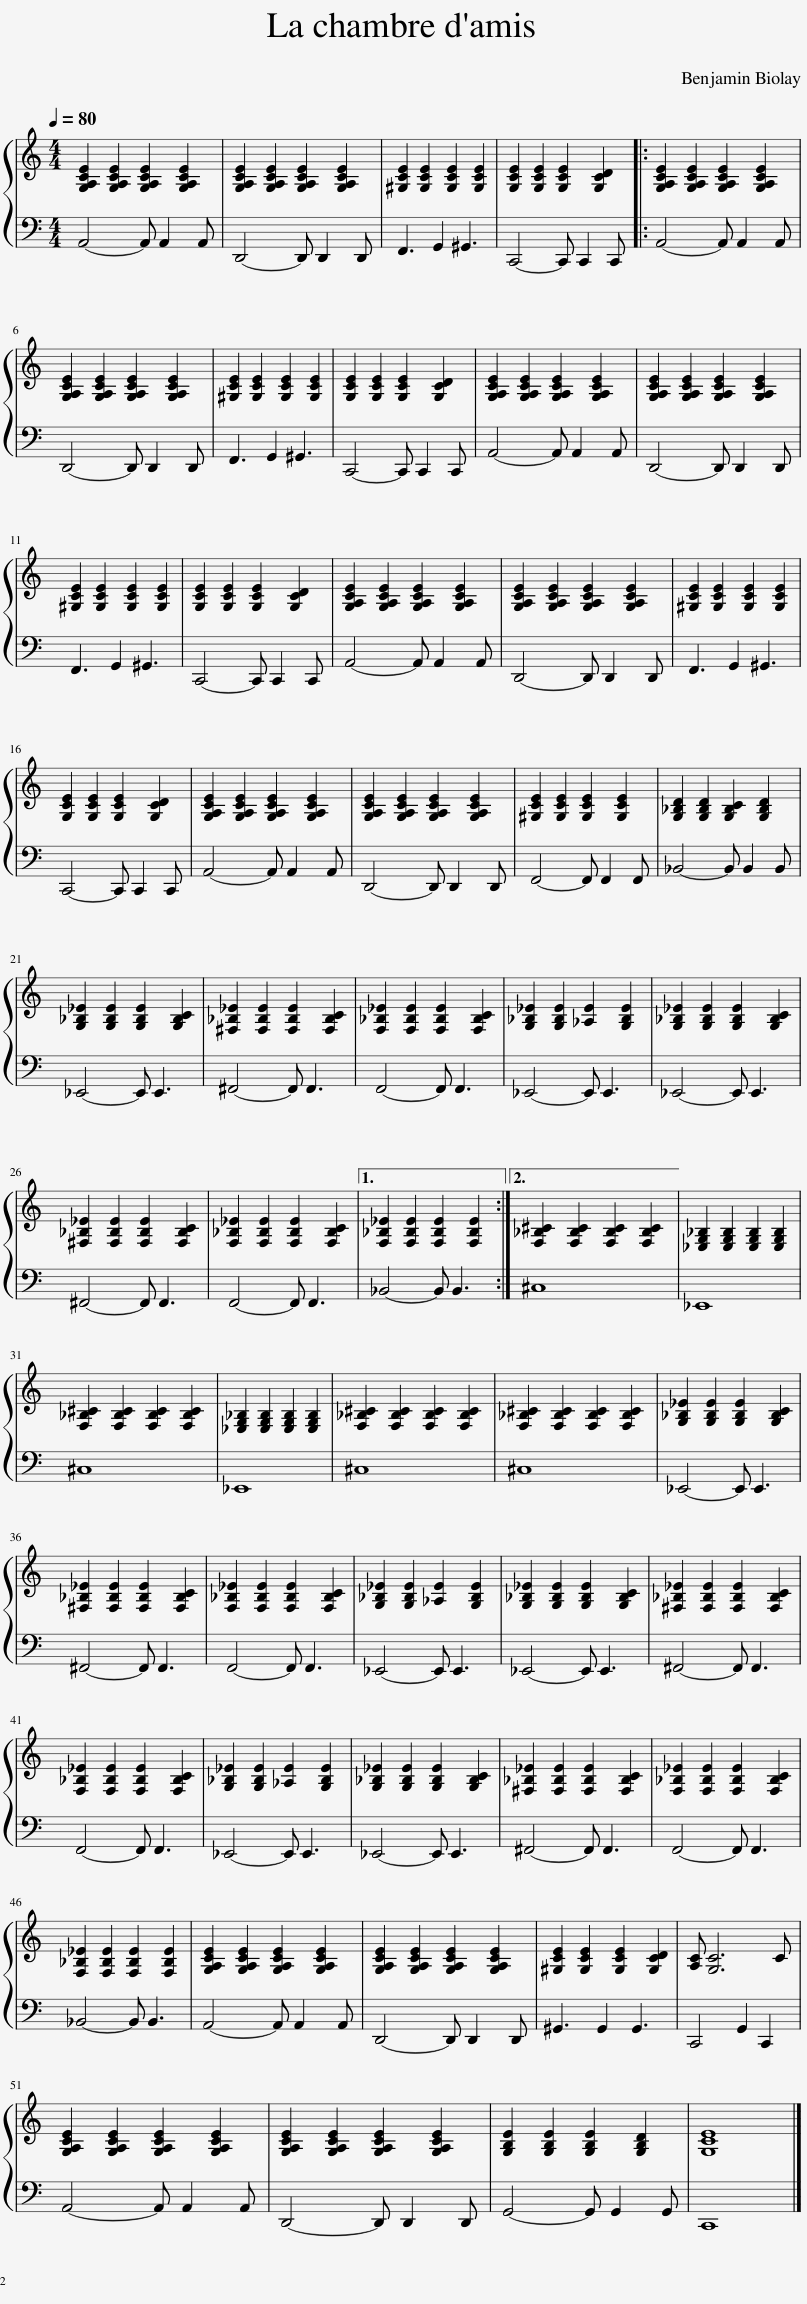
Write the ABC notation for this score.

X:1
%%score { 1 | 2 }
L:1/8
Q:1/4=80
M:4/4
I:linebreak $
K:C
V:1 treble
V:2 bass
V:1
 [G,A,CE]2 [G,A,CE]2 [G,A,CE]2 [G,A,CE]2 | [G,A,CE]2 [G,A,CE]2 [G,A,CE]2 [G,A,CE]2 | [^G,CE]2 [G,CE]2 [G,CE]2 [G,CE]2 | [G,CE]2 [G,CE]2 [G,CE]2 [G,CD]2 |: [G,A,CE]2 [G,A,CE]2 [G,A,CE]2 [G,A,CE]2 |$ %5
 [G,A,CE]2 [G,A,CE]2 [G,A,CE]2 [G,A,CE]2 | [^G,CE]2 [G,CE]2 [G,CE]2 [G,CE]2 | [G,CE]2 [G,CE]2 [G,CE]2 [G,CD]2 | [G,A,CE]2 [G,A,CE]2 [G,A,CE]2 [G,A,CE]2 | [G,A,CE]2 [G,A,CE]2 [G,A,CE]2 [G,A,CE]2 |$ %10
 [^G,CE]2 [G,CE]2 [G,CE]2 [G,CE]2 | [G,CE]2 [G,CE]2 [G,CE]2 [G,CD]2 | [G,A,CE]2 [G,A,CE]2 [G,A,CE]2 [G,A,CE]2 | [G,A,CE]2 [G,A,CE]2 [G,A,CE]2 [G,A,CE]2 | [^G,CE]2 [G,CE]2 [G,CE]2 [G,CE]2 |$ %15
 [G,CE]2 [G,CE]2 [G,CE]2 [G,CD]2 | [G,A,CE]2 [G,A,CE]2 [G,A,CE]2 [G,A,CE]2 | [G,A,CE]2 [G,A,CE]2 [G,A,CE]2 [G,A,CE]2 | [^G,CE]2 [G,CE]2 [G,CE]2 [G,CE]2 | [G,_B,D]2 [G,B,D]2 [G,B,C]2 [G,B,D]2 |$ %20
 [G,_B,_E]2 [G,B,E]2 [G,B,E]2 [G,B,C]2 | [^F,_B,_E]2 [F,B,E]2 [F,B,E]2 [F,B,C]2 | [F,_B,_E]2 [F,B,E]2 [F,B,E]2 [F,B,C]2 | [G,_B,_E]2 [G,B,E]2 [_A,E]2 [G,B,E]2 | [G,_B,_E]2 [G,B,E]2 [G,B,E]2 [G,B,C]2 |$ %25
 [^F,_B,_E]2 [F,B,E]2 [F,B,E]2 [F,B,C]2 | [F,_B,_E]2 [F,B,E]2 [F,B,E]2 [F,B,C]2 |1 [F,_B,_E]2 [F,B,E]2 [F,B,E]2 [F,B,E]2 :|2 [F,_B,^C]2 [F,B,C]2 [F,B,C]2 [F,B,C]2 || [_E,G,_B,]2 [E,G,B,]2 [E,G,B,]2 [E,G,B,]2 |$ %30
 [F,_B,^C]2 [F,B,C]2 [F,B,C]2 [F,B,C]2 | [_E,G,_B,]2 [E,G,B,]2 [E,G,B,]2 [E,G,B,]2 | [F,_B,^C]2 [F,B,C]2 [F,B,C]2 [F,B,C]2 | [F,_B,^C]2 [F,B,C]2 [F,B,C]2 [F,B,C]2 | [G,_B,_E]2 [G,B,E]2 [G,B,E]2 [G,B,C]2 |$ %35
 [^F,_B,_E]2 [F,B,E]2 [F,B,E]2 [F,B,C]2 | [F,_B,_E]2 [F,B,E]2 [F,B,E]2 [F,B,C]2 | [G,_B,_E]2 [G,B,E]2 [_A,E]2 [G,B,E]2 | [G,_B,_E]2 [G,B,E]2 [G,B,E]2 [G,B,C]2 | [^F,_B,_E]2 [F,B,E]2 [F,B,E]2 [F,B,C]2 |$ %40
 [F,_B,_E]2 [F,B,E]2 [F,B,E]2 [F,B,C]2 | [G,_B,_E]2 [G,B,E]2 [_A,E]2 [G,B,E]2 | [G,_B,_E]2 [G,B,E]2 [G,B,E]2 [G,B,C]2 | [^F,_B,_E]2 [F,B,E]2 [F,B,E]2 [F,B,C]2 | [F,_B,_E]2 [F,B,E]2 [F,B,E]2 [F,B,C]2 |$ %45
 [F,_B,_E]2 [F,B,E]2 [F,B,E]2 [F,B,E]2 | [G,A,CE]2 [G,A,CE]2 [G,A,CE]2 [G,A,CE]2 | [G,A,CE]2 [G,A,CE]2 [G,A,CE]2 [G,A,CE]2 | [^G,CE]2 [G,CE]2 [G,CE]2 [G,CD]2 | [A,C] [G,C]6 C |$ %50
 [G,A,CE]2 [G,A,CE]2 [G,A,CE]2 [G,A,CE]2 | [G,A,CE]2 [G,A,CE]2 [G,A,CE]2 [G,A,CE]2 | [G,B,E]2 [G,B,E]2 [G,B,E]2 [G,B,D]2 | [G,CE]8 |] %54
V:2
 A,,4- A,, A,,2 A,, | D,,4- D,, D,,2 D,, | F,,3 G,,2 ^G,,3 | C,,4- C,, C,,2 C,, |: A,,4- A,, A,,2 A,, |$ %5
 D,,4- D,, D,,2 D,, | F,,3 G,,2 ^G,,3 | C,,4- C,, C,,2 C,, | A,,4- A,, A,,2 A,, | D,,4- D,, D,,2 D,, |$ %10
 F,,3 G,,2 ^G,,3 | C,,4- C,, C,,2 C,, | A,,4- A,, A,,2 A,, | D,,4- D,, D,,2 D,, | F,,3 G,,2 ^G,,3 |$ %15
 C,,4- C,, C,,2 C,, | A,,4- A,, A,,2 A,, | D,,4- D,, D,,2 D,, | F,,4- F,, F,,2 F,, | _B,,4- B,, B,,2 B,, |$ %20
 _E,,4- E,, E,,3 | ^F,,4- F,, F,,3 | F,,4- F,, F,,3 | _E,,4- E,, E,,3 | _E,,4- E,, E,,3 |$ %25
 ^F,,4- F,, F,,3 | F,,4- F,, F,,3 |1 _B,,4- B,, B,,3 :|2 ^C,8 || _E,,8 |$ %30
 ^C,8 | _E,,8 | ^C,8 | ^C,8 | _E,,4- E,, E,,3 |$ %35
 ^F,,4- F,, F,,3 | F,,4- F,, F,,3 | _E,,4- E,, E,,3 | _E,,4- E,, E,,3 | ^F,,4- F,, F,,3 |$ %40
 F,,4- F,, F,,3 | _E,,4- E,, E,,3 | _E,,4- E,, E,,3 | ^F,,4- F,, F,,3 | F,,4- F,, F,,3 |$ %45
 _B,,4- B,, B,,3 | A,,4- A,, A,,2 A,, | D,,4- D,, D,,2 D,, | ^G,,3 G,,2 G,,3 | C,,4 G,,2 C,,2 |$ %50
 A,,4- A,, A,,2 A,, | D,,4- D,, D,,2 D,, | G,,4- G,, G,,2 G,, | C,,8 |] %54
